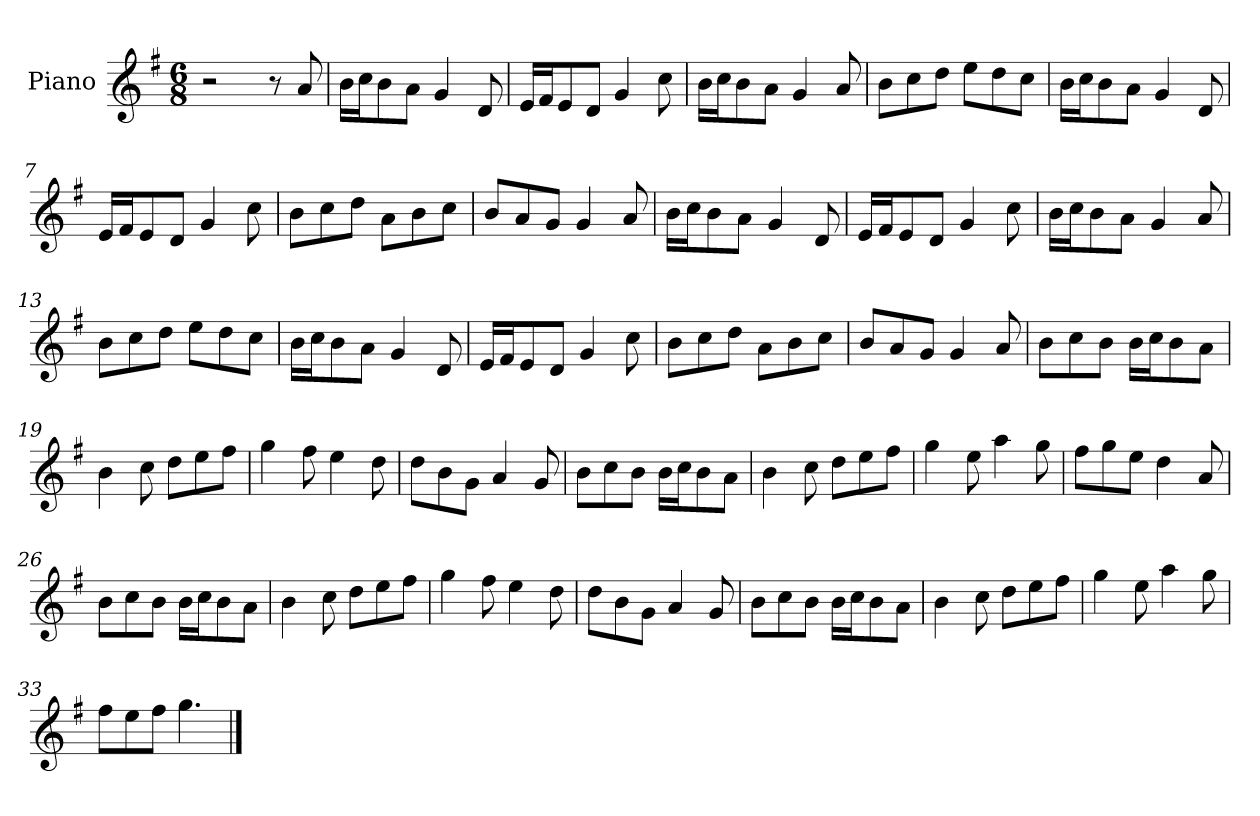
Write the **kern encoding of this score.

**kern
*part1
*staff1
*I"Piano
*I'Pno
*clefG2
*k[f#]
*M6/8
=1
2r
8r
8a/
=2
16b\LL
16cc\J
8b\
8a\J
4g/
8d/
=3
16e/LL
16f#/J
8e/
8d/J
4g/
8cc\
=4
16b\LL
16cc\J
8b\
8a\J
4g/
8a/
=5
8b\L
8cc\
8dd\J
8ee\L
8dd\
8cc\J
=6
16b\LL
16cc\J
8b\
8a\J
4g/
8d/
=7
16e/LL
16f#/J
8e/
8d/J
4g/
8cc\
=8
8b\L
8cc\
8dd\J
8a\L
8b\
8cc\J
=9
8b/L
8a/
8g/J
4g/
8a/
=10
16b\LL
16cc\J
8b\
8a\J
4g/
8d/
=11
16e/LL
16f#/J
8e/
8d/J
4g/
8cc\
=12
16b\LL
16cc\J
8b\
8a\J
4g/
8a/
=13
8b\L
8cc\
8dd\J
8ee\L
8dd\
8cc\J
=14
16b\LL
16cc\J
8b\
8a\J
4g/
8d/
=15
16e/LL
16f#/J
8e/
8d/J
4g/
8cc\
=16
8b\L
8cc\
8dd\J
8a\L
8b\
8cc\J
=17
8b/L
8a/
8g/J
4g/
8a/
=18
8b\L
8cc\
8b\J
16b\LL
16cc\J
8b\
8a\J
=19
4b\
8cc\
8dd\L
8ee\
8ff#\J
=20
4gg\
8ff#\
4ee\
8dd\
=21
8dd\L
8b\
8g\J
4a/
8g/
=22
8b\L
8cc\
8b\J
16b\LL
16cc\J
8b\
8a\J
=23
4b\
8cc\
8dd\L
8ee\
8ff#\J
=24
4gg\
8ee\
4aa\
8gg\
=25
8ff#\L
8gg\
8ee\J
4dd\
8a/
=26
8b\L
8cc\
8b\J
16b\LL
16cc\J
8b\
8a\J
=27
4b\
8cc\
8dd\L
8ee\
8ff#\J
=28
4gg\
8ff#\
4ee\
8dd\
=29
8dd\L
8b\
8g\J
4a/
8g/
=30
8b\L
8cc\
8b\J
16b\LL
16cc\J
8b\
8a\J
=31
4b\
8cc\
8dd\L
8ee\
8ff#\J
=32
4gg\
8ee\
4aa\
8gg\
=33
8ff#\L
8ee\
8ff#\J
4.gg\
==
*-
